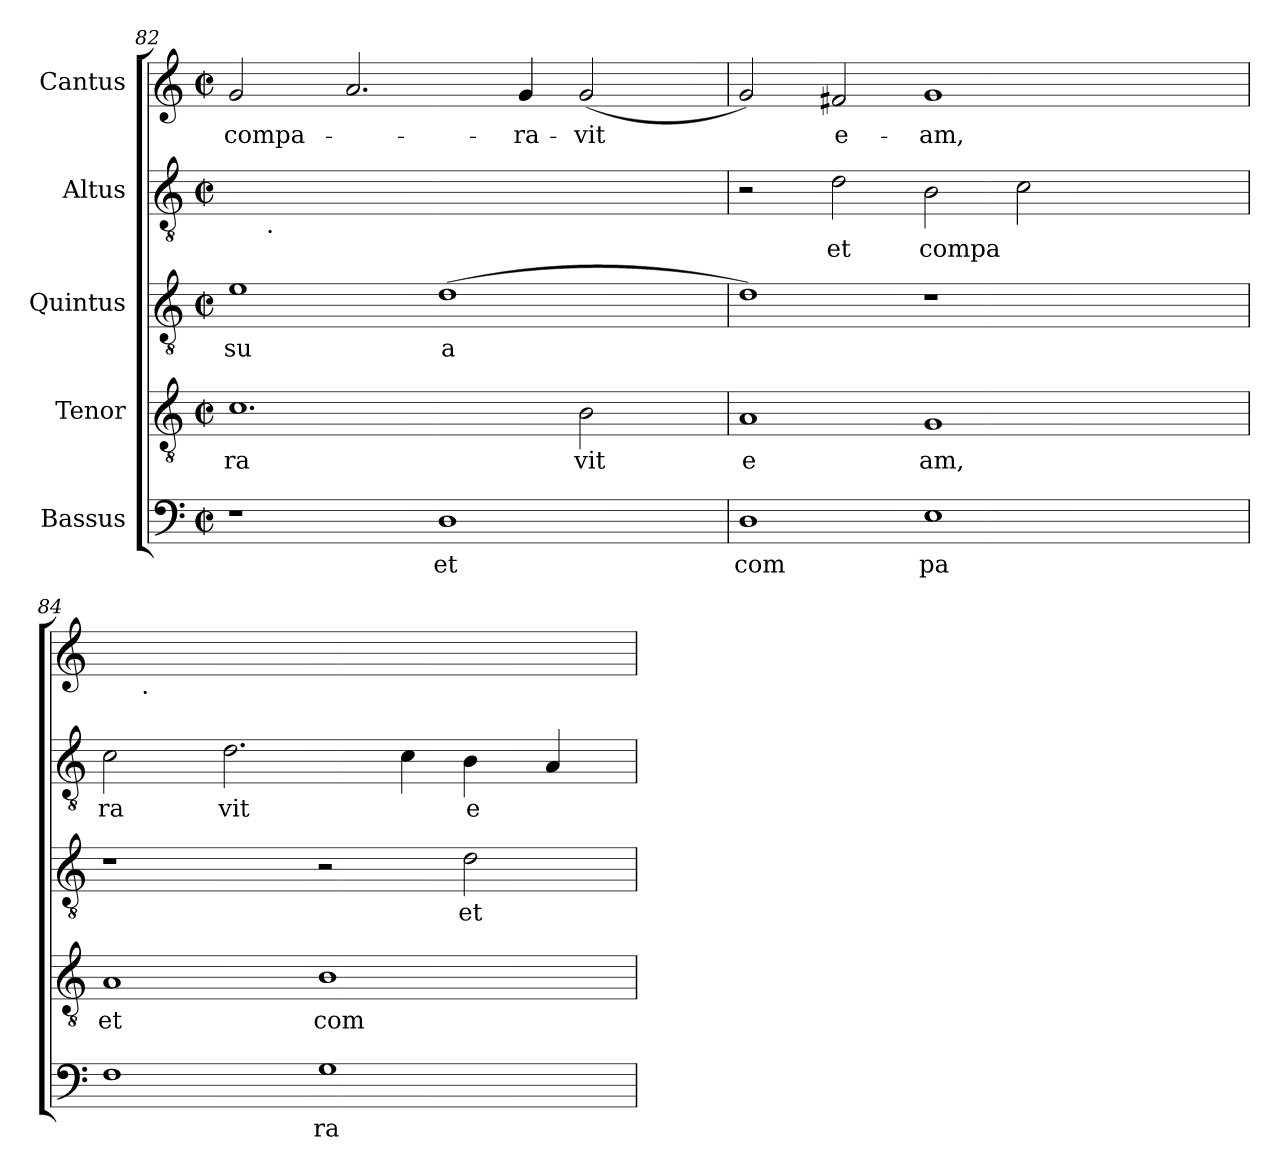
**kern	**text	**kern	**text	**kern	**text	**kern	**text	**kern	**text
*part5	*part5	*part4	*part4	*part3	*part3	*part2	*part2	*part1	*part1
*staff5	*staff5	*staff4	*staff4	*staff3	*staff3	*staff2	*staff2	*staff1	*staff1
*I"Bassus	*	*I"Tenor	*	*I"Quintus	*	*I"Altus	*	*I"Cantus	*
*clefF4	*	*clefGv2	*	*clefGv2	*	*clefGv2	*	*clefG2	*
*	*	*k[]	*	*	*	*	*	*	*
*	*	*C:	*	*	*	*	*	*	*
*M2/2	*	*M2/2	*	*M2/2	*	*M2/2	*	*M2/2	*
*met(c|)	*	*met(c|)	*	*met(c|)	*	*met(c|)	*	*met(c|)	*
=82	=82	=82	=82	=82	=82	=82	=82	=82	=82
!	!	!	!LO:LY:b:cj	!	!LO:LY:b:cj	!	!	!	!LO:LY:b:cj
1r	.	1.c	ra	1e	su	16..ryy	.	2g/	compa-
!	!	!	!	!	!	!LO:TX:b:t=.	!	!	!
.	.	.	.	.	.	1ryy	.	.	.
.	.	.	.	.	.	.	.	2.a/	.
!	!LO:LY:b:cj	!	!	!	!LO:LY:b:rj	!	!	!	!
1D	et	.	.	(>1d	a	.	.	.	.
.	.	.	.	.	.	2ryy	.	.	.
!	!	!	!	!	!	!	!	!	!LO:LY:b:cj
.	.	.	.	.	.	.	.	4g/	-ra-
!	!	!	!LO:LY:b:cj	!	!	!	!	!	!LO:LY:b
.	.	2B\	vit	.	.	.	.	(<2g/	-vit
.	.	.	.	.	.	4ryy	.	.	.
.	.	.	.	.	.	8ryy	.	.	.
.	.	.	.	.	.	64ryy	.	.	.
=83	=83	=83	=83	=83	=83	=83	=83	=83	=83
!	!LO:LY:b:cj	!	!LO:LY:b:cj	!	!	!	!	!	!
1D	com	1A	e	1d)	.	2r	.	2g/)	.
!	!	!	!	!	!	!	!LO:LY:b:cj	!	!LO:LY:b:cj
.	.	.	.	.	.	2d\	et	2f#/	e-
!	!LO:LY:b:cj	!	!LO:LY:b:cj	!LO:N:vis=1	!	!	!LO:LY:b:cj	!	!LO:LY:b:cj
1E	pa	1G	am,	0r	.	2B\	compa	1g	-am,
.	.	.	.	.	.	2c\	.	.	.
1ryy	.	1ryy	.	.	.	1ryy	.	1ryy	.
=84	=84	=84	=84	=84	=84	=84	=84	=84	=84
!	!	!	!LO:LY:b:cj	!	!	!	!LO:LY:b:cj	!	!
1F	.	1A	et	1r	.	2c\	ra	16..ryy	.
!	!	!	!	!	!	!	!	!LO:TX:b:t=.	!
.	.	.	.	.	.	.	.	1ryy	.
!	!	!	!	!	!	!	!LO:LY:b	!	!
.	.	.	.	.	.	2.d\	vit	.	.
!	!LO:LY:b:cj	!	!LO:LY:b	!	!	!	!	!	!
1G	ra	1B	com	2r	.	.	.	.	.
.	.	.	.	.	.	.	.	2ryy	.
.	.	.	.	.	.	4c\	.	.	.
!	!	!	!	!	!LO:LY:b:cj	!	!LO:LY:b:cj	!	!
.	.	.	.	2d\	et	4B\	e	.	.
.	.	.	.	.	.	.	.	4ryy	.
.	.	.	.	.	.	4A/	.	.	.
.	.	.	.	.	.	.	.	8ryy	.
.	.	.	.	.	.	.	.	64ryy	.
=	=	=	=	=	=	=	=	=	=
*-	*-	*-	*-	*-	*-	*-	*-	*-	*-
